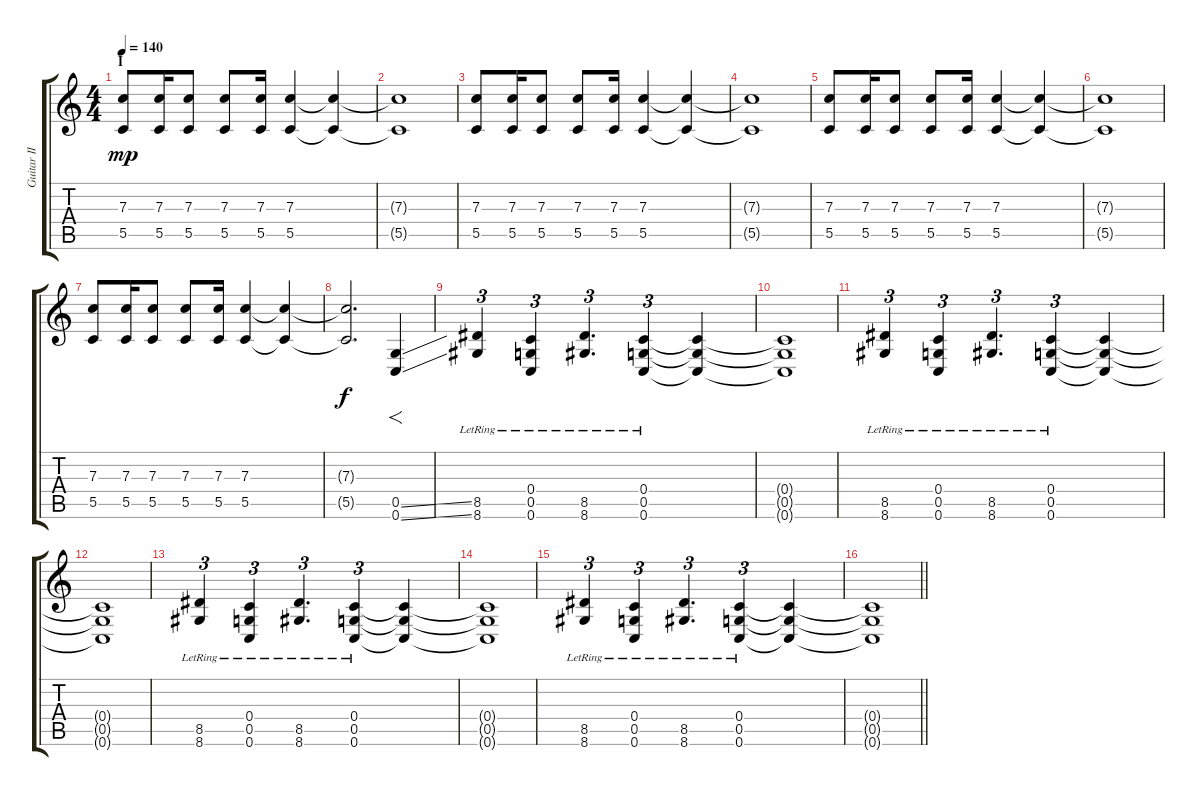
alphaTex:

\track ("Guitar II" "Guitar II") {instrument overdrivenguitar}
\staff {score tabs}
\tuning (D4 A3 F3 C3 G2 C2) {hide}
\ts (4 4)
\section ("" "I")
\tempo 140
\clef g2
\ks c
(7.3 5.5).8{dy mp instrument overdrivenguitar} (7.3 5.5).16 (7.3 5.5).8 (7.3 5.5).8 (7.3 5.5).16 (7.3 5.5).4 (7.3{t} 5.5{t}).4 |
(7.3{t} 5.5{t}).1 |
(7.3 5.5).8 (7.3 5.5).16 (7.3 5.5).8 (7.3 5.5).8 (7.3 5.5).16 (7.3 5.5).4 (7.3{t} 5.5{t}).4 |
(7.3{t} 5.5{t}).1 |
(7.3 5.5).8 (7.3 5.5).16 (7.3 5.5).8 (7.3 5.5).8 (7.3 5.5).16 (7.3 5.5).4 (7.3{t} 5.5{t}).4 |
(7.3{t} 5.5{t}).1 |
(7.3 5.5).8 (7.3 5.5).16 (7.3 5.5).8 (7.3 5.5).8 (7.3 5.5).16 (7.3 5.5).4 (7.3{t} 5.5{t}).4 |
(7.3{t} 5.5{t}).2{d dy f} (0.5{ss} 0.6{ss}).4{f} |
(8.5{lr} 8.6).4{tu (3 2)} (0.4{lr} 0.5{lr} 0.6{lr}).4{tu (3 2)} (8.5{lr} 8.6).4{d tu (3 2)} (0.4{lr} 0.5{lr} 0.6).4{tu (3 2)} (0.4{t} 0.5{t} 0.6{t}).4 |
(0.4{t} 0.5{t} 0.6{t}).1 |
(8.5{lr} 8.6).4{tu (3 2)} (0.4{lr} 0.5{lr} 0.6{lr}).4{tu (3 2)} (8.5{lr} 8.6).4{d tu (3 2)} (0.4{lr} 0.5{lr} 0.6).4{tu (3 2)} (0.4{t} 0.5{t} 0.6{t}).4 |
(0.4{t} 0.5{t} 0.6{t}).1 |
(8.5{lr} 8.6).4{tu (3 2)} (0.4{lr} 0.5{lr} 0.6{lr}).4{tu (3 2)} (8.5{lr} 8.6).4{d tu (3 2)} (0.4{lr} 0.5{lr} 0.6).4{tu (3 2)} (0.4{t} 0.5{t} 0.6{t}).4 |
(0.4{t} 0.5{t} 0.6{t}).1 |
(8.5{lr} 8.6).4{tu (3 2)} (0.4{lr} 0.5{lr} 0.6{lr}).4{tu (3 2)} (8.5{lr} 8.6).4{d tu (3 2)} (0.4{lr} 0.5{lr} 0.6).4{tu (3 2)} (0.4{t} 0.5{t} 0.6{t}).4 |
\barLineRight lightlight
(0.4{t} 0.5{t} 0.6{t}).1
